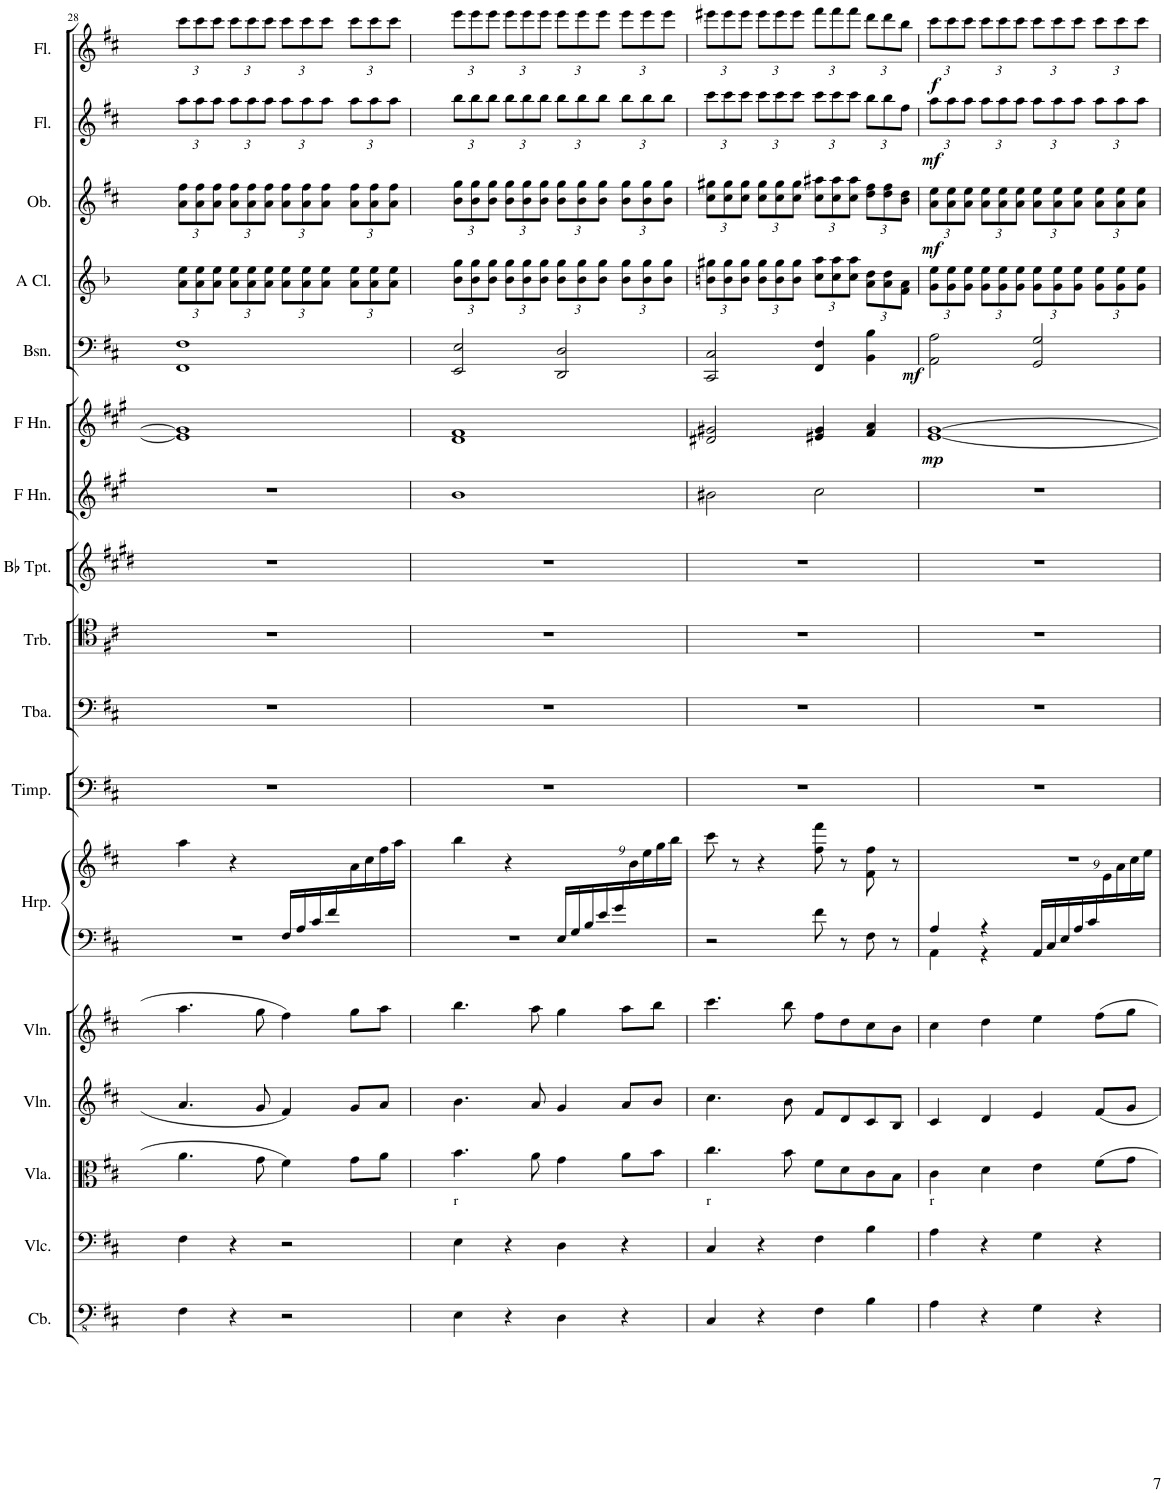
**kern	**kern	**kern	**kern	**kern	**kern	**kern	**kern	**kern	**kern	**kern	**kern	**kern	**dynam	**kern	**dynam	**kern	**kern	**dynam	**kern	**dynam	**kern	**dynam
*part17	*part16	*part15	*part14	*part13	*part12	*part12	*part11	*part10	*part9	*part8	*part7	*part6	*part6	*part5	*part5	*part4	*part3	*part3	*part2	*part2	*part1	*part1
*staff18	*staff17	*staff16	*staff15	*staff14	*staff13	*staff12	*staff11	*staff10	*staff9	*staff8	*staff7	*staff6	*staff6	*staff5	*staff5	*staff4	*staff3	*staff3	*staff2	*staff2	*staff1	*staff1
*I"Contrabass	*I"Violoncello	*I"Viola	*I"Violin	*I"Violin	*I"Harp	*	*I"Timpani	*I"Tuba	*I"Trombone	*I"Bb Trumpet	*I"Horn in F	*I"Horn in F	*	*I"Bassoon	*	*I"A Clarinet	*I"Oboe	*	*I"Flute	*	*I"Flute	*
*I'Cb.	*I'Vlc.	*I'Vla.	*I'Vln.	*I'Vln.	*I'Hrp.	*	*I'Timp.	*I'Tba.	*I'Trb.	*I'Bb Tpt.	*	*	*	*I'Bsn.	*	*I'A Cl.	*I'Ob.	*	*I'Fl.	*	*I'Fl.	*
!!LO:PB:g=z
*clefFv4	*clefF4	*clefC3	*clefG2	*clefG2	*clefF4	*clefG2	*clefF4	*clefF4	*clefC4	*clefG2	*clefG2	*clefG2	*	*clefF4	*	*clefG2	*clefG2	*	*clefG2	*	*clefG2	*
*Trd7c12	*	*	*	*	*	*	*	*	*	*Trd1c2	*Trd4c7	*Trd4c7	*	*	*	*Trd2c3	*	*	*	*	*	*
*k[f#c#]	*k[f#c#]	*k[f#c#]	*k[f#c#]	*k[f#c#]	*k[f#c#]	*k[f#c#]	*k[f#c#]	*k[f#c#]	*k[f#c#]	*k[f#c#g#d#]	*k[f#c#g#]	*k[f#c#g#]	*	*k[f#c#]	*	*k[b-]	*k[f#c#]	*	*k[f#c#]	*	*k[f#c#]	*
*M4/4	*M4/4	*M4/4	*M4/4	*M4/4	*M4/4	*M4/4	*M4/4	*M4/4	*M4/4	*M4/4	*M4/4	*M4/4	*	*M4/4	*	*M4/4	*M4/4	*	*M4/4	*	*M4/4	*
*met(c)	*met(c)	*met(c)	*met(c)	*met(c)	*met(c)	*met(c)	*met(c)	*met(c)	*met(c)	*met(c)	*met(c)	*met(c)	*	*met(c)	*	*met(c)	*met(c)	*	*met(c)	*	*met(c)	*
=28	=28	=28	=28	=28	=28	=28	=28	=28	=28	=28	=28	=28	=28	=28	=28	=28	=28	=28	=28	=28	=28	=28
*	*	*	*	*	*^	*	*	*	*	*	*	*	*	*^	*	*	*	*	*	*	*	*
*	*	*	*	*	*	*	*	*	*	*	*	*	*	*	*	*	*	*Xbrackettup	*Xbrackettup	*	*Xbrackettup	*	*Xbrackettup	*
4FF#\	4F#\	4.a\	4.a/	4.aa\	2ryy	1r	4aa\	1r	1r	1r	1r	1r	1e] 1g#]	.	1FF#	1F#	.	12a\ 12ee\L	12a\ 12ff#\L	.	12aa\L	.	12ccc#\L	.
.	.	.	.	.	.	.	.	.	.	.	.	.	.	.	.	.	.	12a\ 12ee\	12a\ 12ff#\	.	12aa\	.	12ccc#\	.
.	.	.	.	.	.	.	.	.	.	.	.	.	.	.	.	.	.	12a\ 12ee\J	12a\ 12ff#\J	.	12aa\J	.	12ccc#\J	.
4r	4r	.	.	.	.	.	4r	.	.	.	.	.	.	.	.	.	.	12a\ 12ee\L	12a\ 12ff#\L	.	12aa\L	.	12ccc#\L	.
.	.	.	.	.	.	.	.	.	.	.	.	.	.	.	.	.	.	12a\ 12ee\	12a\ 12ff#\	.	12aa\	.	12ccc#\	.
.	.	8g\	8g/	8gg\	.	.	.	.	.	.	.	.	.	.	.	.	.	.	.	.	.	.	.	.
.	.	.	.	.	.	.	.	.	.	.	.	.	.	.	.	.	.	12a\ 12ee\J	12a\ 12ff#\J	.	12aa\J	.	12ccc#\J	.
2r	2r	4f#\	4f#/	4ff#\	16F#/LL	.	4ryy	.	.	.	.	.	.	.	.	.	.	12a\ 12ee\L	12a\ 12ff#\L	.	12aa\L	.	12ccc#\L	.
.	.	.	.	.	16A/	.	.	.	.	.	.	.	.	.	.	.	.	.	.	.	.	.	.	.
.	.	.	.	.	.	.	.	.	.	.	.	.	.	.	.	.	.	12a\ 12ee\	12a\ 12ff#\	.	12aa\	.	12ccc#\	.
.	.	.	.	.	16c#/	.	.	.	.	.	.	.	.	.	.	.	.	.	.	.	.	.	.	.
.	.	.	.	.	.	.	.	.	.	.	.	.	.	.	.	.	.	12a\ 12ee\J	12a\ 12ff#\J	.	12aa\J	.	12ccc#\J	.
.	.	.	.	.	16f#/	.	.	.	.	.	.	.	.	.	.	.	.	.	.	.	.	.	.	.
.	.	8g\L	8g/L	8gg\L	4ryy	.	16a\	.	.	.	.	.	.	.	.	.	.	12a\ 12ee\L	12a\ 12ff#\L	.	12aa\L	.	12ccc#\L	.
.	.	.	.	.	.	.	16cc#\	.	.	.	.	.	.	.	.	.	.	.	.	.	.	.	.	.
.	.	.	.	.	.	.	.	.	.	.	.	.	.	.	.	.	.	12a\ 12ee\	12a\ 12ff#\	.	12aa\	.	12ccc#\	.
.	.	8a\J	8a/J	8aa\J	.	.	16ff#\	.	.	.	.	.	.	.	.	.	.	.	.	.	.	.	.	.
.	.	.	.	.	.	.	.	.	.	.	.	.	.	.	.	.	.	12a\ 12ee\J	12a\ 12ff#\J	.	12aa\J	.	12ccc#\J	.
.	.	.	.	.	.	.	16aa\JJ	.	.	.	.	.	.	.	.	.	.	.	.	.	.	.	.	.
*	*	*	*	*	*	*	*	*	*	*	*	*	*	*	*v	*v	*	*	*	*	*	*	*	*
=29	=29	=29	=29	=29	=29	=29	=29	=29	=29	=29	=29	=29	=29	=29	=29	=29	=29	=29	=29	=29	=29	=29	=29
!	!LO:TX:a:t=r	!	!	!	!	!	!	!	!	!	!	!	!	!	!	!	!	!	!	!	!	!	!
4EE\	4E\	4.b\	4.b\	4.bb\	2ryy	1r	4bb\	1r	1r	1r	1r	1b	1d 1f#	.	2EE/ 2E/	.	12b-\ 12gg\L	12b\ 12gg\L	.	12bb\L	.	12eee\L	.
.	.	.	.	.	.	.	.	.	.	.	.	.	.	.	.	.	12b-\ 12gg\	12b\ 12gg\	.	12bb\	.	12eee\	.
.	.	.	.	.	.	.	.	.	.	.	.	.	.	.	.	.	12b-\ 12gg\J	12b\ 12gg\J	.	12bb\J	.	12eee\J	.
4r	4r	.	.	.	.	.	4r	.	.	.	.	.	.	.	.	.	12b-\ 12gg\L	12b\ 12gg\L	.	12bb\L	.	12eee\L	.
.	.	.	.	.	.	.	.	.	.	.	.	.	.	.	.	.	12b-\ 12gg\	12b\ 12gg\	.	12bb\	.	12eee\	.
.	.	8a\	8a/	8aa\	.	.	.	.	.	.	.	.	.	.	.	.	.	.	.	.	.	.	.
.	.	.	.	.	.	.	.	.	.	.	.	.	.	.	.	.	12b-\ 12gg\J	12b\ 12gg\J	.	12bb\J	.	12eee\J	.
*	*	*	*	*	*Xbrackettup	*	*	*	*	*	*	*	*	*	*	*	*	*	*	*	*	*	*
4DD\	4D\	4g\	4g/	4gg\	18E/LL	.	18%5ryy	.	.	.	.	.	.	.	2DD/ 2D/	.	12b-\ 12gg\L	12b\ 12gg\L	.	12bb\L	.	12eee\L	.
.	.	.	.	.	18G/	.	.	.	.	.	.	.	.	.	.	.	.	.	.	.	.	.	.
.	.	.	.	.	.	.	.	.	.	.	.	.	.	.	.	.	12b-\ 12gg\	12b\ 12gg\	.	12bb\	.	12eee\	.
.	.	.	.	.	18B/	.	.	.	.	.	.	.	.	.	.	.	.	.	.	.	.	.	.
.	.	.	.	.	18e/	.	.	.	.	.	.	.	.	.	.	.	12b-\ 12gg\J	12b\ 12gg\J	.	12bb\J	.	12eee\J	.
.	.	.	.	.	18g/	.	.	.	.	.	.	.	.	.	.	.	.	.	.	.	.	.	.
4r	4r	8a\L	8a/L	8aa\L	.	.	.	.	.	.	.	.	.	.	.	.	12b-\ 12gg\L	12b\ 12gg\L	.	12bb\L	.	12eee\L	.
.	.	.	.	.	9%2ryy	.	18b\	.	.	.	.	.	.	.	.	.	.	.	.	.	.	.	.
.	.	.	.	.	.	.	18ee\	.	.	.	.	.	.	.	.	.	12b-\ 12gg\	12b\ 12gg\	.	12bb\	.	12eee\	.
.	.	8b\J	8b/J	8bb\J	.	.	.	.	.	.	.	.	.	.	.	.	.	.	.	.	.	.	.
.	.	.	.	.	.	.	18gg\	.	.	.	.	.	.	.	.	.	.	.	.	.	.	.	.
.	.	.	.	.	.	.	.	.	.	.	.	.	.	.	.	.	12b-\ 12gg\J	12b\ 12gg\J	.	12bb\J	.	12eee\J	.
.	.	.	.	.	.	.	18bb\JJ	.	.	.	.	.	.	.	.	.	.	.	.	.	.	.	.
*	*	*	*	*	*v	*v	*	*	*	*	*	*	*	*	*	*	*	*	*	*	*	*	*
=30	=30	=30	=30	=30	=30	=30	=30	=30	=30	=30	=30	=30	=30	=30	=30	=30	=30	=30	=30	=30	=30	=30
!	!LO:TX:a:t=r	!	!	!	!	!	!	!	!	!	!	!	!	!	!	!	!	!	!	!	!	!
4CC#/	4C#/	4.cc#\	4.cc#\	4.ccc#\	2r	8ccc#\	1r	1r	1r	1r	2b#X\	2d#X/ 2g#X/	.	2CC#/ 2C#/	.	12bn\ 12gg#X\L	12cc#\ 12gg#X\L	.	12ccc#\L	.	12eee#X\L	.
.	.	.	.	.	.	.	.	.	.	.	.	.	.	.	.	12b\ 12gg#\	12cc#\ 12gg#\	.	12ccc#\	.	12eee#\	.
.	.	.	.	.	.	8r	.	.	.	.	.	.	.	.	.	.	.	.	.	.	.	.
.	.	.	.	.	.	.	.	.	.	.	.	.	.	.	.	12b\ 12gg#\J	12cc#\ 12gg#\J	.	12ccc#\J	.	12eee#\J	.
4r	4r	.	.	.	.	4r	.	.	.	.	.	.	.	.	.	12b\ 12gg#\L	12cc#\ 12gg#\L	.	12ccc#\L	.	12eee#\L	.
.	.	.	.	.	.	.	.	.	.	.	.	.	.	.	.	12b\ 12gg#\	12cc#\ 12gg#\	.	12ccc#\	.	12eee#\	.
.	.	8b\	8b\	8bb\	.	.	.	.	.	.	.	.	.	.	.	.	.	.	.	.	.	.
.	.	.	.	.	.	.	.	.	.	.	.	.	.	.	.	12b\ 12gg#\J	12cc#\ 12gg#\J	.	12ccc#\J	.	12eee#\J	.
4FF#\	4F#\	8f#\L	8f#/L	8ff#\L	8f#\	8ff#\ 8fff#\	.	.	.	.	2cc#\	4e#X/ 4g#/	.	4FF#/ 4F#/	.	12cc\ 12aa\L	12cc#\ 12aa#X\L	.	12ccc#\L	.	12fff#\L	.
.	.	.	.	.	.	.	.	.	.	.	.	.	.	.	.	12cc\ 12aa\	12cc#\ 12aa#\	.	12ccc#\	.	12fff#\	.
.	.	8d\	8d/	8dd\	8r	8r	.	.	.	.	.	.	.	.	.	.	.	.	.	.	.	.
.	.	.	.	.	.	.	.	.	.	.	.	.	.	.	.	12cc\ 12aa\J	12cc#\ 12aa#\J	.	12ccc#\J	.	12fff#\J	.
4BB\	4B\	8c#\	8c#/	8cc#\	8F#\	8f#\ 8ff#\	.	.	.	.	.	4f#/ 4a/	.	4BB\ 4B\	.	12a\ 12dd\L	12dd\ 12ff#\L	.	12bb\L	.	12ddd\L	.
.	.	.	.	.	.	.	.	.	.	.	.	.	.	.	.	12a\ 12dd\	12dd\ 12ff#\	.	12bb\	.	12ddd\	.
.	.	8B\J	8B/J	8b\J	8r	8r	.	.	.	.	.	.	.	.	.	.	.	.	.	.	.	.
.	.	.	.	.	.	.	.	.	.	.	.	.	.	.	.	12f\ 12a\J	12b\ 12dd\J	.	12ff#\J	.	12bb\J	.
=31	=31	=31	=31	=31	=31	=31	=31	=31	=31	=31	=31	=31	=31	=31	=31	=31	=31	=31	=31	=31	=31	=31
*	*	*	*	*	*^	*^	*	*	*	*	*	*	*	*	*	*	*	*	*	*	*	*
!	!LO:TX:a:t=r	!	!	!	!	!	!	!	!	!	!	!	!	!	!	!	!	!	!	!	!	!	!	!
!	!	!	!	!	!	!	!	!	!	!	!	!	!	!	!LO:DY:b	!	!LO:DY:b	!	!	!LO:DY:b	!	!LO:DY:b	!	!LO:DY:b
4AA\	4A\	4c#\	4c#/	4cc#\	4A/	4AA\	1r	9%7ryy	1r	1r	1r	1r	1r	[1e [1g#	mp	2AA\ 2A\	mf	12g\ 12ee\L	12a\ 12ee\L	mf	12aa\L	mf	12ccc#\L	f
.	.	.	.	.	.	.	.	.	.	.	.	.	.	.	.	.	.	12g\ 12ee\	12a\ 12ee\	.	12aa\	.	12ccc#\	.
.	.	.	.	.	.	.	.	.	.	.	.	.	.	.	.	.	.	12g\ 12ee\J	12a\ 12ee\J	.	12aa\J	.	12ccc#\J	.
4r	4r	4d\	4d/	4dd\	4r	4r	.	.	.	.	.	.	.	.	.	.	.	12g\ 12ee\L	12a\ 12ee\L	.	12aa\L	.	12ccc#\L	.
.	.	.	.	.	.	.	.	.	.	.	.	.	.	.	.	.	.	12g\ 12ee\	12a\ 12ee\	.	12aa\	.	12ccc#\	.
.	.	.	.	.	.	.	.	.	.	.	.	.	.	.	.	.	.	12g\ 12ee\J	12a\ 12ee\J	.	12aa\J	.	12ccc#\J	.
4GG\	4G\	4e\	4e/	4ee\	18AA/LL	9%2ryy	.	.	.	.	.	.	.	.	.	2GG/ 2G/	.	12g\ 12ee\L	12a\ 12ee\L	.	12aa\L	.	12ccc#\L	.
.	.	.	.	.	18C#/	.	.	.	.	.	.	.	.	.	.	.	.	.	.	.	.	.	.	.
.	.	.	.	.	.	.	.	.	.	.	.	.	.	.	.	.	.	12g\ 12ee\	12a\ 12ee\	.	12aa\	.	12ccc#\	.
.	.	.	.	.	18E/	.	.	.	.	.	.	.	.	.	.	.	.	.	.	.	.	.	.	.
.	.	.	.	.	18A/	.	.	.	.	.	.	.	.	.	.	.	.	12g\ 12ee\J	12a\ 12ee\J	.	12aa\J	.	12ccc#\J	.
.	.	.	.	.	18c#/	18%5ryy	.	.	.	.	.	.	.	.	.	.	.	.	.	.	.	.	.	.
4r	4r	8f#\L	8f#/L	8ff#\L	.	.	.	.	.	.	.	.	.	.	.	.	.	12g\ 12ee\L	12a\ 12ee\L	.	12aa\L	.	12ccc#\L	.
.	.	.	.	.	9%2ryy	.	.	18e\	.	.	.	.	.	.	.	.	.	.	.	.	.	.	.	.
.	.	.	.	.	.	.	.	18a\	.	.	.	.	.	.	.	.	.	12g\ 12ee\	12a\ 12ee\	.	12aa\	.	12ccc#\	.
.	.	8g\J	8g/J	8gg\J	.	.	.	.	.	.	.	.	.	.	.	.	.	.	.	.	.	.	.	.
.	.	.	.	.	.	.	.	18cc#\	.	.	.	.	.	.	.	.	.	.	.	.	.	.	.	.
.	.	.	.	.	.	.	.	.	.	.	.	.	.	.	.	.	.	12g\ 12ee\J	12a\ 12ee\J	.	12aa\J	.	12ccc#\J	.
.	.	.	.	.	.	.	.	18ee\JJ	.	.	.	.	.	.	.	.	.	.	.	.	.	.	.	.
*	*	*	*	*	*v	*v	*	*	*	*	*	*	*	*	*	*	*	*	*	*	*	*	*	*
*	*	*	*	*	*	*v	*v	*	*	*	*	*	*	*	*	*	*	*	*	*	*	*	*
=	=	=	=	=	=	=	=	=	=	=	=	=	=	=	=	=	=	=	=	=	=	=
*-	*-	*-	*-	*-	*-	*-	*-	*-	*-	*-	*-	*-	*-	*-	*-	*-	*-	*-	*-	*-	*-	*-
